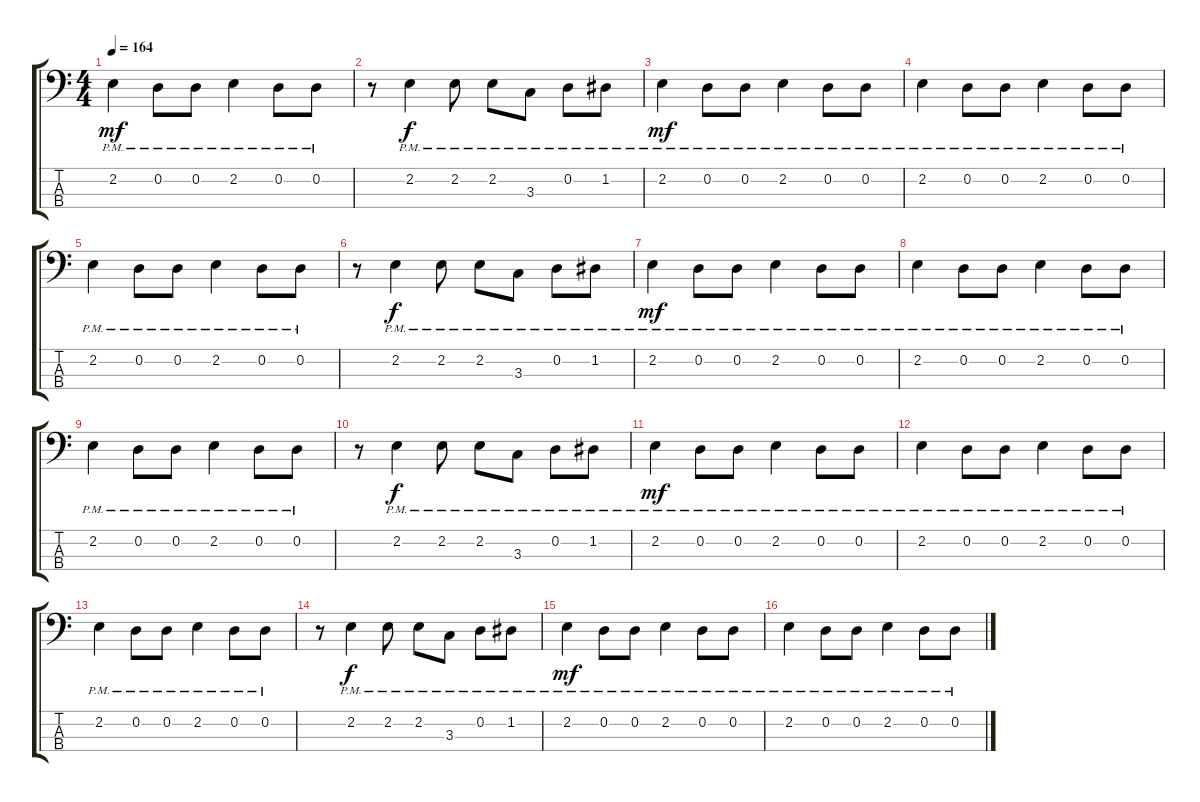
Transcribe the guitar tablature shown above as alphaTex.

\track "" {instrument electricbassfinger}
\staff {score tabs}
\tuning (G2 D2 A1 E1) {hide}
\ts (4 4)
\tempo 164
\clef f4
\ks c
2.2{pm}.4{dy mf} 0.2{pm}.8 0.2{pm}.8 2.2{pm}.4 0.2{pm}.8 0.2{pm}.8 |
r.8 2.2{pm}.4{dy f} 2.2{pm}.8 2.2{pm}.8 3.3{pm}.8 0.2{pm}.8 1.2{pm}.8 |
2.2{pm}.4{dy mf} 0.2{pm}.8 0.2{pm}.8 2.2{pm}.4 0.2{pm}.8 0.2{pm}.8 |
2.2{pm}.4 0.2{pm}.8 0.2{pm}.8 2.2{pm}.4 0.2{pm}.8 0.2{pm}.8 |
2.2{pm}.4 0.2{pm}.8 0.2{pm}.8 2.2{pm}.4 0.2{pm}.8 0.2{pm}.8 |
r.8 2.2{pm}.4{dy f} 2.2{pm}.8 2.2{pm}.8 3.3{pm}.8 0.2{pm}.8 1.2{pm}.8 |
2.2{pm}.4{dy mf} 0.2{pm}.8 0.2{pm}.8 2.2{pm}.4 0.2{pm}.8 0.2{pm}.8 |
2.2{pm}.4 0.2{pm}.8 0.2{pm}.8 2.2{pm}.4 0.2{pm}.8 0.2{pm}.8 |
2.2{pm}.4 0.2{pm}.8 0.2{pm}.8 2.2{pm}.4 0.2{pm}.8 0.2{pm}.8 |
r.8 2.2{pm}.4{dy f} 2.2{pm}.8 2.2{pm}.8 3.3{pm}.8 0.2{pm}.8 1.2{pm}.8 |
2.2{pm}.4{dy mf} 0.2{pm}.8 0.2{pm}.8 2.2{pm}.4 0.2{pm}.8 0.2{pm}.8 |
2.2{pm}.4 0.2{pm}.8 0.2{pm}.8 2.2{pm}.4 0.2{pm}.8 0.2{pm}.8 |
2.2{pm}.4 0.2{pm}.8 0.2{pm}.8 2.2{pm}.4 0.2{pm}.8 0.2{pm}.8 |
r.8 2.2{pm}.4{dy f} 2.2{pm}.8 2.2{pm}.8 3.3{pm}.8 0.2{pm}.8 1.2{pm}.8 |
2.2{pm}.4{dy mf} 0.2{pm}.8 0.2{pm}.8 2.2{pm}.4 0.2{pm}.8 0.2{pm}.8 |
2.2{pm}.4 0.2{pm}.8 0.2{pm}.8 2.2{pm}.4 0.2{pm}.8 0.2{pm}.8
